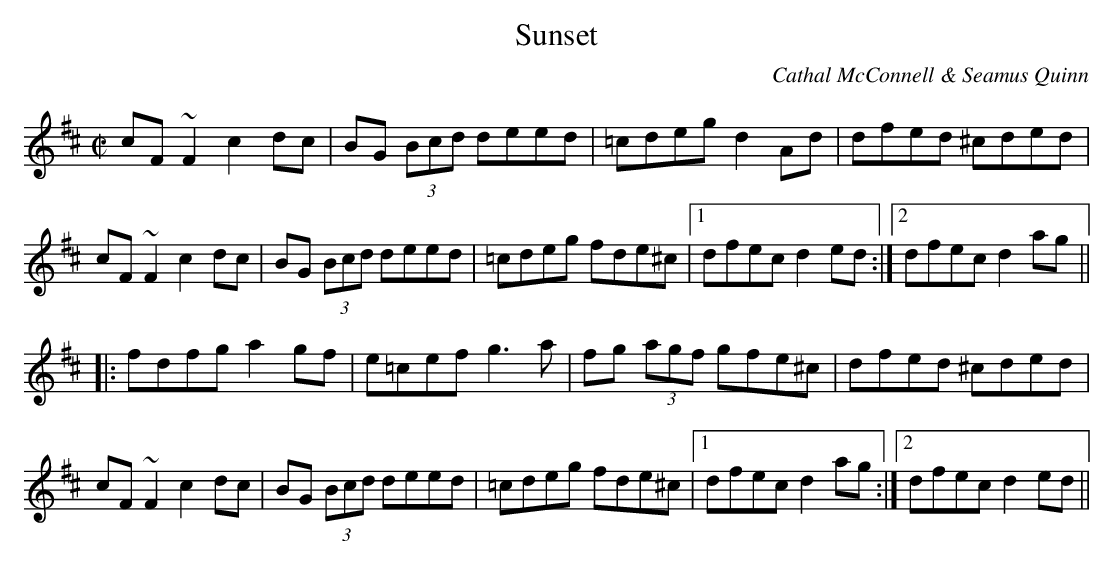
X:1
T:Sunset
C:Cathal McConnell & Seamus Quinn
M:C|
K:D
cF~F2 c2dc|BG (3Bcd deed|=cdeg d2Ad|dfed ^cded|
cF~F2 c2dc|BG (3Bcd deed|=cdeg fde^c|1 dfec d2ed:|2 dfec d2ag||
|:fdfg a2gf|e=cef g3a|fg (3agf gfe^c|dfed ^cded|
cF~F2 c2dc|BG (3Bcd deed|=cdeg fde^c|1 dfec d2ag:|2 dfec d2ed||
